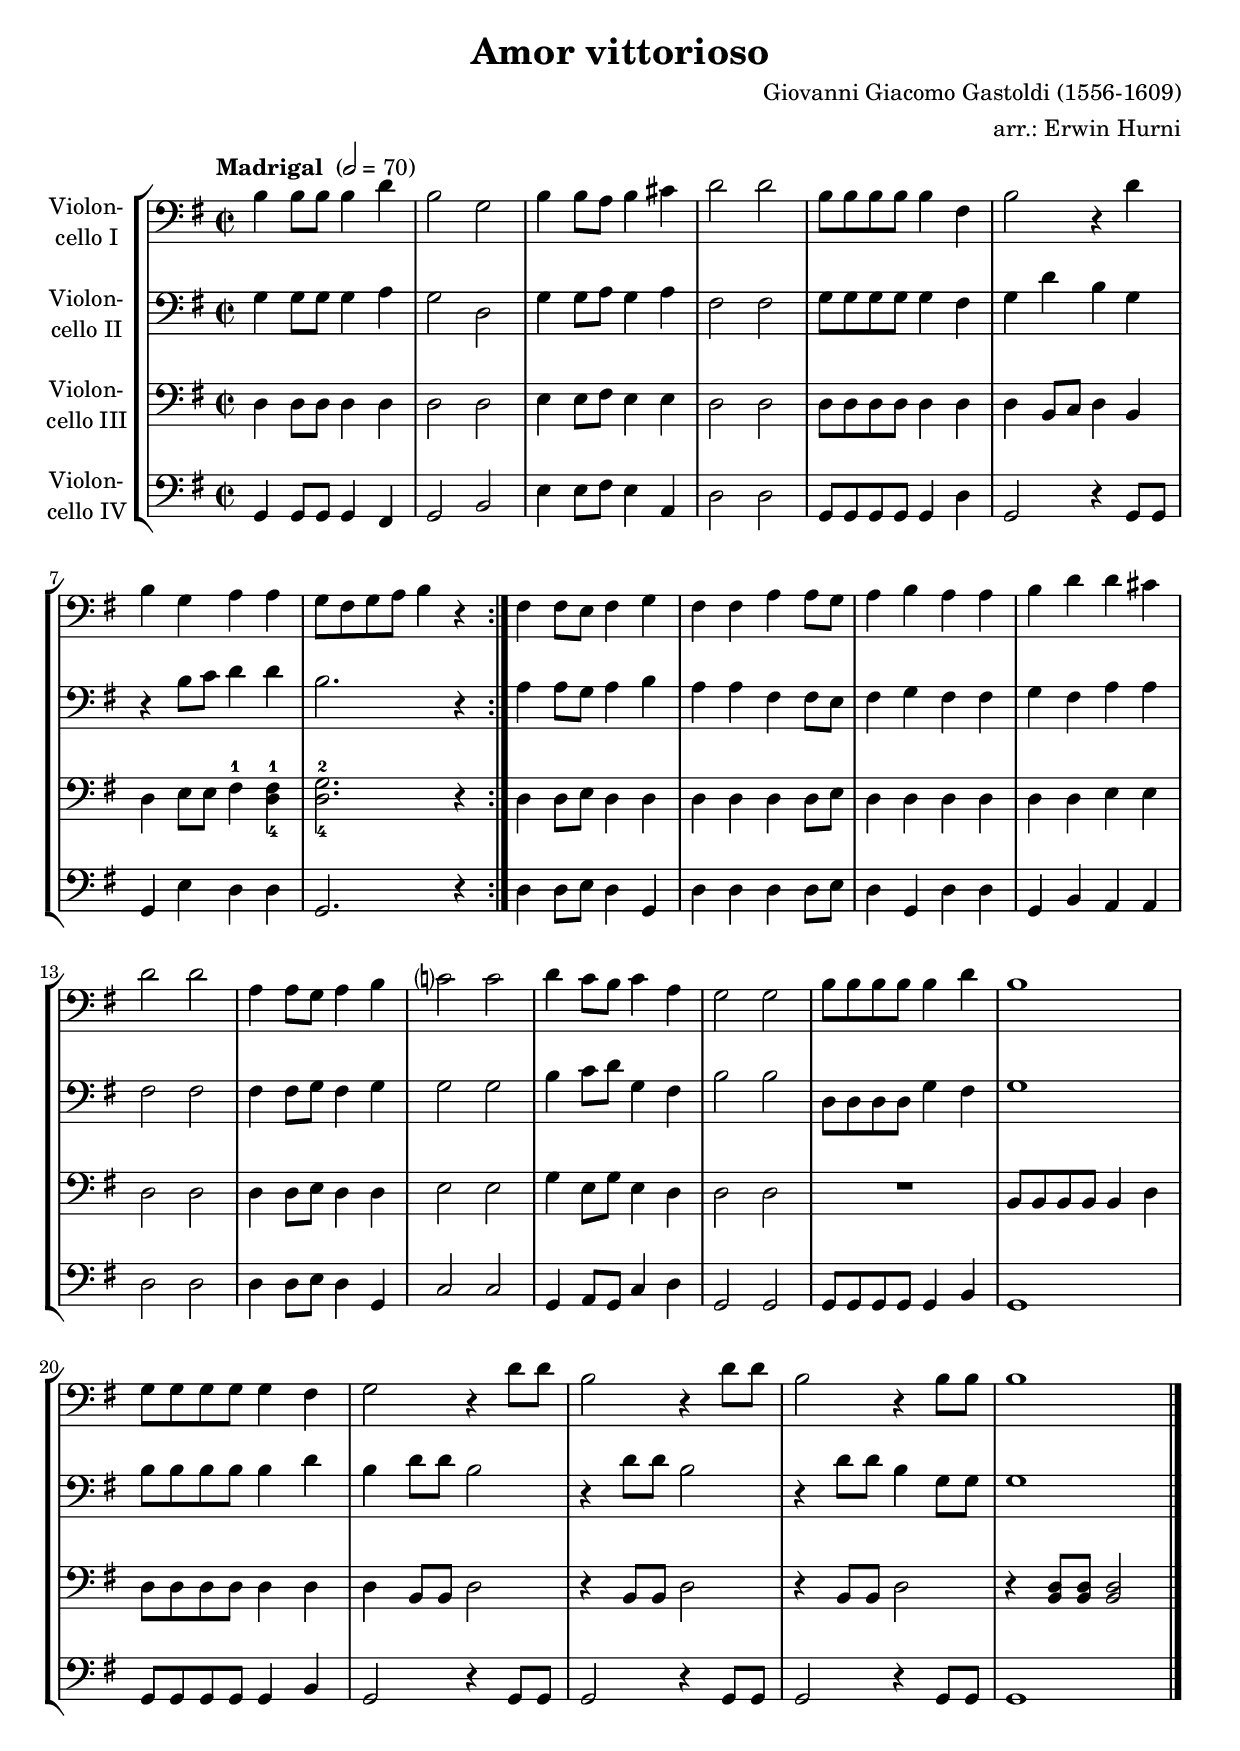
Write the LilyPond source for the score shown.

\version "2.14.2"
\include "deutsch.ly"

#(set-global-staff-size 20)

\header {
  title = "Amor vittorioso"
  composer = "Giovanni Giacomo Gastoldi (1556-1609)"
  arranger = "arr.: Erwin Hurni"
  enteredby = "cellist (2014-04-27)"
}

voiceconsts = {
 \clef "bass"
 \key a \major
 %\numericTimeSignature
 \compressFullBarRests
 \time 2/2
 \tempo "Madrigal " 2=70
}

mihi = "clarinet"
milo = "bassoon"

va = \relative c'' {
   \voiceconsts

   \repeat volta 2 {
     cis4 cis8 cis cis4 e
     cis2 a
     cis4 cis8 h cis4 dis
     e2 e

     cis8 cis cis cis cis4 gis
     cis2 r4 e
     cis a h h
     a8 gis a h cis4 r
   }

   gis4 gis8 fis gis4 a
   gis gis h h8 a
   h4 cis h h
   cis e e dis
   e2 e

   h4 h8 a h4 cis
   d?2 d
   e4 d8 cis d4 h
   a2 a

   cis8 cis cis cis cis4 e
   cis1
   a8 a a a a4 gis

   a2 r4 e'8 e
   cis2 r4 e8 e
   cis2 r4 cis8 cis
   cis1 \bar "|."
}

vb = \relative c'' {
   \voiceconsts

   \repeat volta 2 {
     a4 a8 a a4 h
     a2 e
     a4 a8 h a4 h
     gis2 gis

     a8 a a a a4 gis
     a e' cis a
     r cis8 d e4 e
     cis2. r4
   }

   h4 h8 a h4 cis
   h h gis gis8 fis
   gis4 a gis gis
   a gis h h
   gis2 gis

   gis4 gis8 a gis4 a
   a2 a
   cis4 d8 e a,4 gis
   cis2 cis

   e,8 e e e a4 gis
   a1
   cis8 cis cis cis cis4 e

   cis e8 e cis2
   r4 e8 e cis2
   r4 e8 e cis4 a8 a
   a1 \bar "|."
}

vc = \relative c' {
   \voiceconsts

   \repeat volta 2 {
     e4 e8 e e4 e
     e2 e
     fis4 fis8 gis fis4 fis
     e2 e

     e8 e e e e4 e
     e cis8 d e4 cis
     e fis8 fis gis4-1 <e-4 gis-1>
     <e-4 a-2>2. r4
   }

   e4 e8 fis e4 e
   e e e e8 fis
   e4 e e e
   e e fis fis
   e2 e

   e4 e8 fis e4 e
   fis2 fis
   a4 fis8 a fis4 e
   e2 e

   R1
   cis8 cis cis cis cis4 e
   e8 e e e e4 e

   e cis8 cis e2
   r4 cis8 cis e2
   r4 cis8 cis e2
   r4 <cis e>8 <cis e> <cis e>2 \bar "|."
}

vd = \relative c' {
   \voiceconsts

   \repeat volta 2 {
     a4 a8 a a4 gis
     a2 cis
     fis4 fis8 gis fis4 h,
     e2 e

     a,8 a a a a4 e'
     a,2 r4 a8 a
     a4 fis' e e
     a,2. r4
   }

   e'4 e8 fis e4 a,
   e' e e e8 fis
   e4 a, e' e
   a, cis h h
   e2 e

   e4 e8 fis e4 a,
   d2 d
   a4 h8 a d4 e
   a,2 a

   a8 a a a a4 cis
   a1
   a8 a a a a4 cis

   a2 r4 a8 a
   a2 r4 a8 a
   a2 r4 a8 a
   a1 \bar "|."
}


music = \new StaffGroup <<
      \new Staff {
        \set Staff.midiInstrument = \mihi
        \set Staff.instrumentName = \markup \center-column { "Violon-" "cello I" }
        \transpose a g, { \va }
      }

      \new Staff {
        \set Staff.midiInstrument = \mihi
        \set Staff.instrumentName = \markup \center-column { "Violon-" "cello II" }
        \transpose a g, { \vb }
      }

      \new Staff {
        \set Staff.midiInstrument = \milo
        \set Staff.instrumentName = \markup \center-column { "Violon-" "cello III" }
        \transpose a g, { \vc }
      }

      \new Staff {
        \set Staff.midiInstrument = \milo
        \set Staff.instrumentName = \markup \center-column { "Violon-" "cello IV" }
        \transpose a g, { \vd }
      }
>>

\book {
  \score {
   \music
    \layout {}
  }

  \score {
    \unfoldRepeats \music

    \midi {
      \context {
        \Score
      }
    }
  }
}
